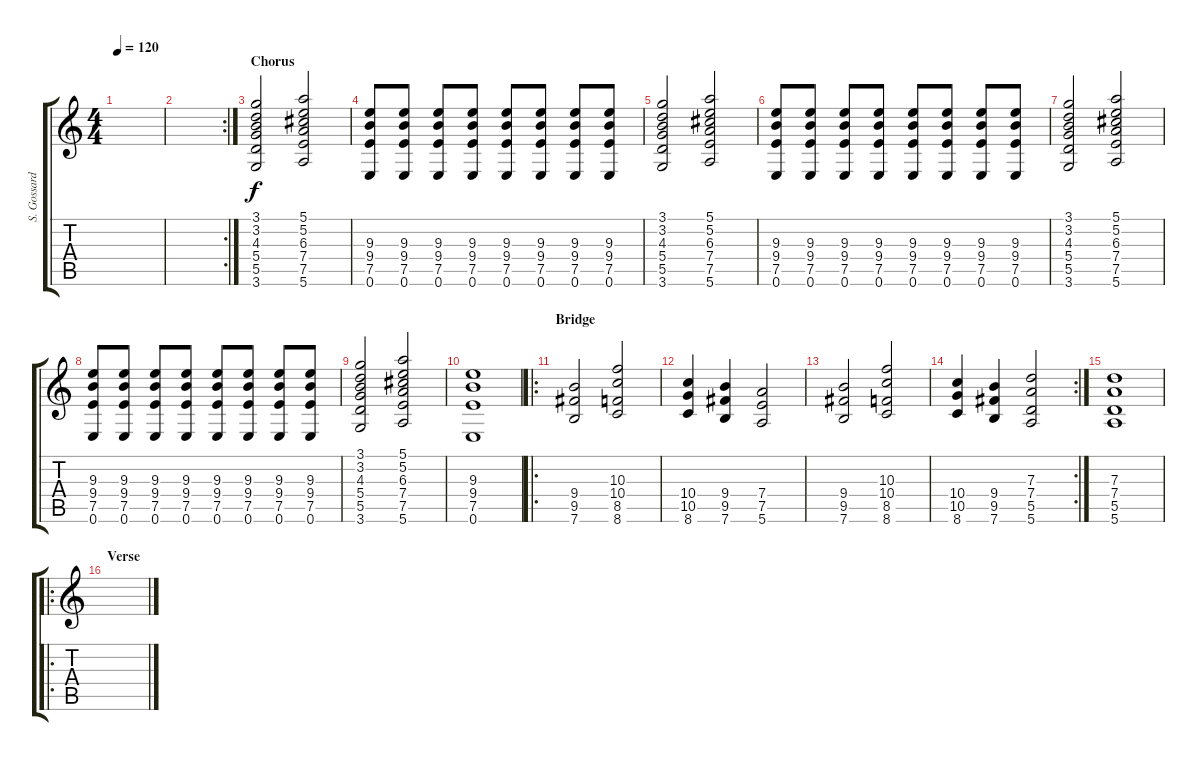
\track ("S. Gossard (Over.)" "S. Gossard") {instrument overdrivenguitar}
\staff {score tabs}
\tuning (E4 B3 G3 D3 A2 E2) {hide}
\ts (4 4)
\tempo 120
\clef g2
\ks c
|
\rc 2
|
\section ("" "Chorus")
(3.1 3.2 4.3 5.4 5.5 3.6).2 (5.1 5.2 6.3 7.4 7.5 5.6).2 |
(9.3 9.4 7.5 0.6).8 (9.3 9.4 7.5 0.6).8 (9.3 9.4 7.5 0.6).8 (9.3 9.4 7.5 0.6).8 (9.3 9.4 7.5 0.6).8 (9.3 9.4 7.5 0.6).8 (9.3 9.4 7.5 0.6).8 (9.3 9.4 7.5 0.6).8 |
(3.1 3.2 4.3 5.4 5.5 3.6).2 (5.1 5.2 6.3 7.4 7.5 5.6).2 |
(9.3 9.4 7.5 0.6).8 (9.3 9.4 7.5 0.6).8 (9.3 9.4 7.5 0.6).8 (9.3 9.4 7.5 0.6).8 (9.3 9.4 7.5 0.6).8 (9.3 9.4 7.5 0.6).8 (9.3 9.4 7.5 0.6).8 (9.3 9.4 7.5 0.6).8 |
(3.1 3.2 4.3 5.4 5.5 3.6).2 (5.1 5.2 6.3 7.4 7.5 5.6).2 |
(9.3 9.4 7.5 0.6).8 (9.3 9.4 7.5 0.6).8 (9.3 9.4 7.5 0.6).8 (9.3 9.4 7.5 0.6).8 (9.3 9.4 7.5 0.6).8 (9.3 9.4 7.5 0.6).8 (9.3 9.4 7.5 0.6).8 (9.3 9.4 7.5 0.6).8 |
(3.1 3.2 4.3 5.4 5.5 3.6).2 (5.1 5.2 6.3 7.4 7.5 5.6).2 |
(9.3 9.4 7.5 0.6).1 |
\ro
\section ("" "Bridge")
(9.4 9.5 7.6).2 (10.3 10.4 8.5 8.6).2 |
(10.4 10.5 8.6).4 (9.4 9.5 7.6).4 (7.4 7.5 5.6).2 |
(9.4 9.5 7.6).2 (10.3 10.4 8.5 8.6).2 |
\rc 2
(10.4 10.5 8.6).4 (9.4 9.5 7.6).4 (7.3 7.4 5.5 5.6).2 |
(7.3 7.4 5.5 5.6).1 |
\ro
\section ("" "Verse")
